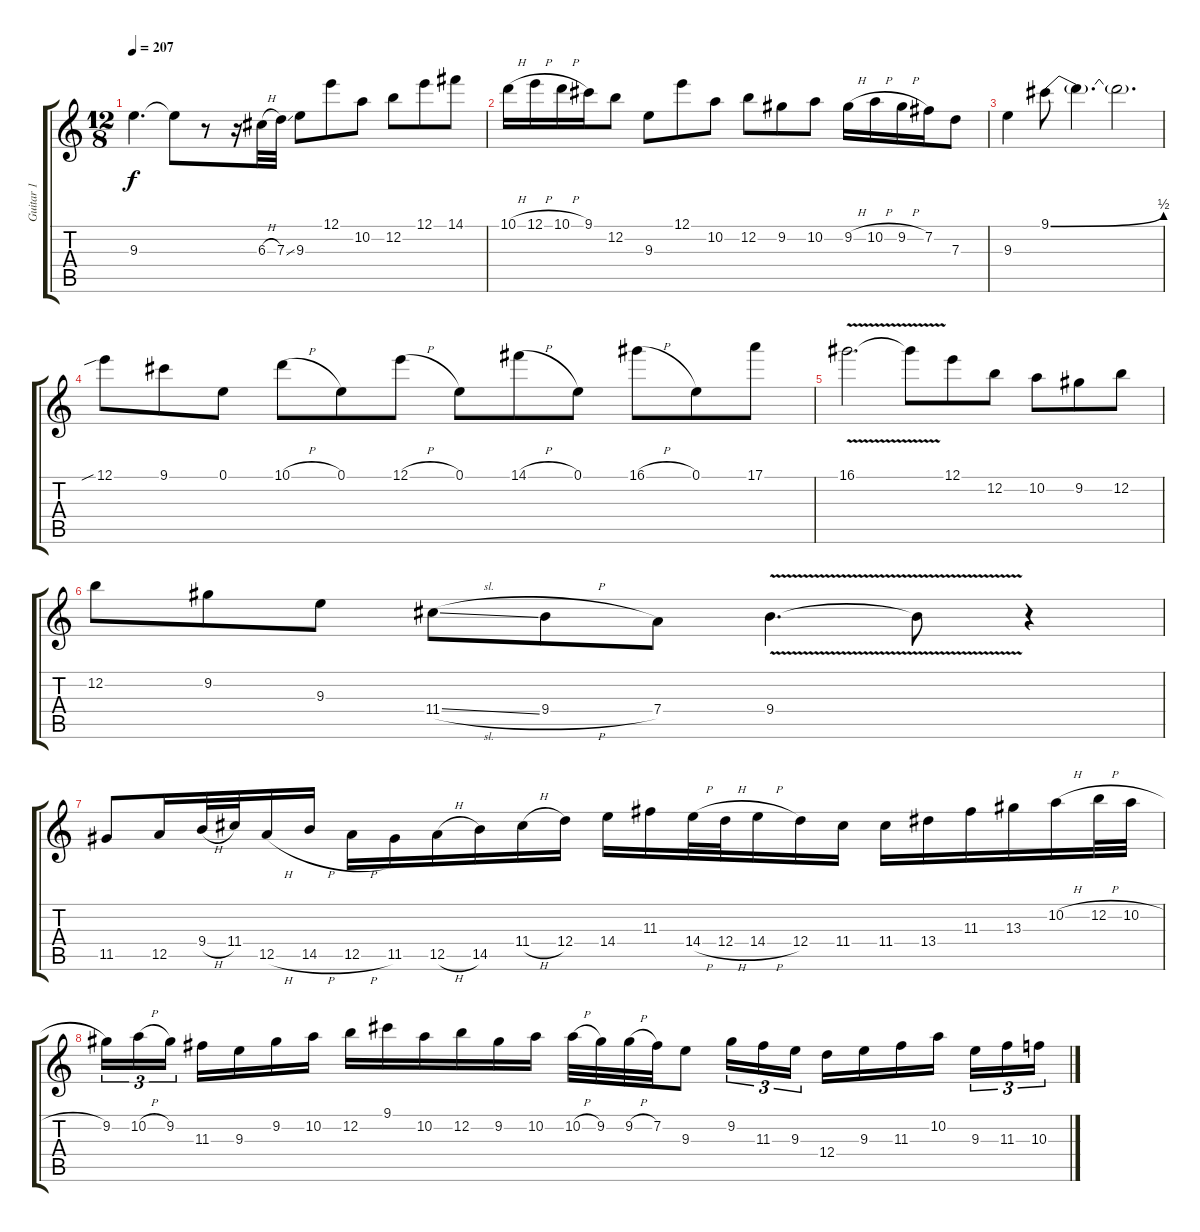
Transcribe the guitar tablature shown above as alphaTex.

\track ("Guitar 1" "Guitar 1") {instrument distortionguitar}
\staff {score tabs}
\tuning (E4 B3 G3 D3 A2 E2) {hide}
\ts (12 8)
\tempo 207
\clef g2
\ks c
9.3.4{d dy f} 9.3{t}.8 r.8 r.16 6.3{h}.32 7.3{ss}.32 9.3.8 12.1.8 10.2.8 12.2.8 12.1.8 14.1.8 |
10.1{h}.16 12.1{h}.16 10.1{h}.16 9.1.16 12.2.8 9.3.8 12.1.8 10.2.8 12.2.8 9.2.8 10.2.8 9.2{h}.16 10.2{h}.16 9.2{h}.16 7.2.16 7.3.8 |
9.3.4 9.1{be (bend 0 0 60 2)}.8 9.1{t}.4{d} 9.1{t}.2{d} |
12.1{sib}.8 9.1.8 0.1.8 10.1{h}.8 0.1.8 12.1{h}.8 0.1.8 14.1{h}.8 0.1.8 16.1{h}.8 0.1.8 17.1.8 |
16.1{v}.2{d} 16.1{t}.8 12.1.8 12.2.8 10.2.8 9.2.8 12.2.8 |
12.2.8 9.2.8 9.3.8 11.4{sl}.8 9.4{h}.8 7.4.8 9.4{v}.4{d} 9.4{t}.8 r.4 |
11.5.8 12.5.16 9.4{h}.32 11.4.32 12.5{h}.16 14.5{h}.16 12.5{h}.16 11.5.16 12.5{h}.16 14.5.16 11.4{h}.16 12.4.16 14.4.16 11.3.16 14.4{h}.32 12.4{h}.32 14.4{h}.16 12.4.16 11.4.16 11.4.16 13.4.16 11.3.16 13.3.16 10.2{h}.16 12.2{h}.32 10.2{h}.32 |
9.2.16{tu (3 2)} 10.2{h}.16{tu (3 2)} 9.2.16{tu (3 2) beam splitsecondary} 11.3.16 9.3.16 9.2.16 10.2.16 12.2.16 9.1.16 10.2.16 12.2.16 9.2.16 10.2.16 10.2{h}.32 9.2.32 9.2{h}.32 7.2.32 9.3.8 9.2.16{tu (3 2)} 11.3.16{tu (3 2)} 9.3.16{tu (3 2)} 12.4.16 9.3.16 11.3.16 10.2.16{beam splitsecondary} 9.3.16{tu (3 2)} 11.3.16{tu (3 2)} 10.3.16{tu (3 2)}
